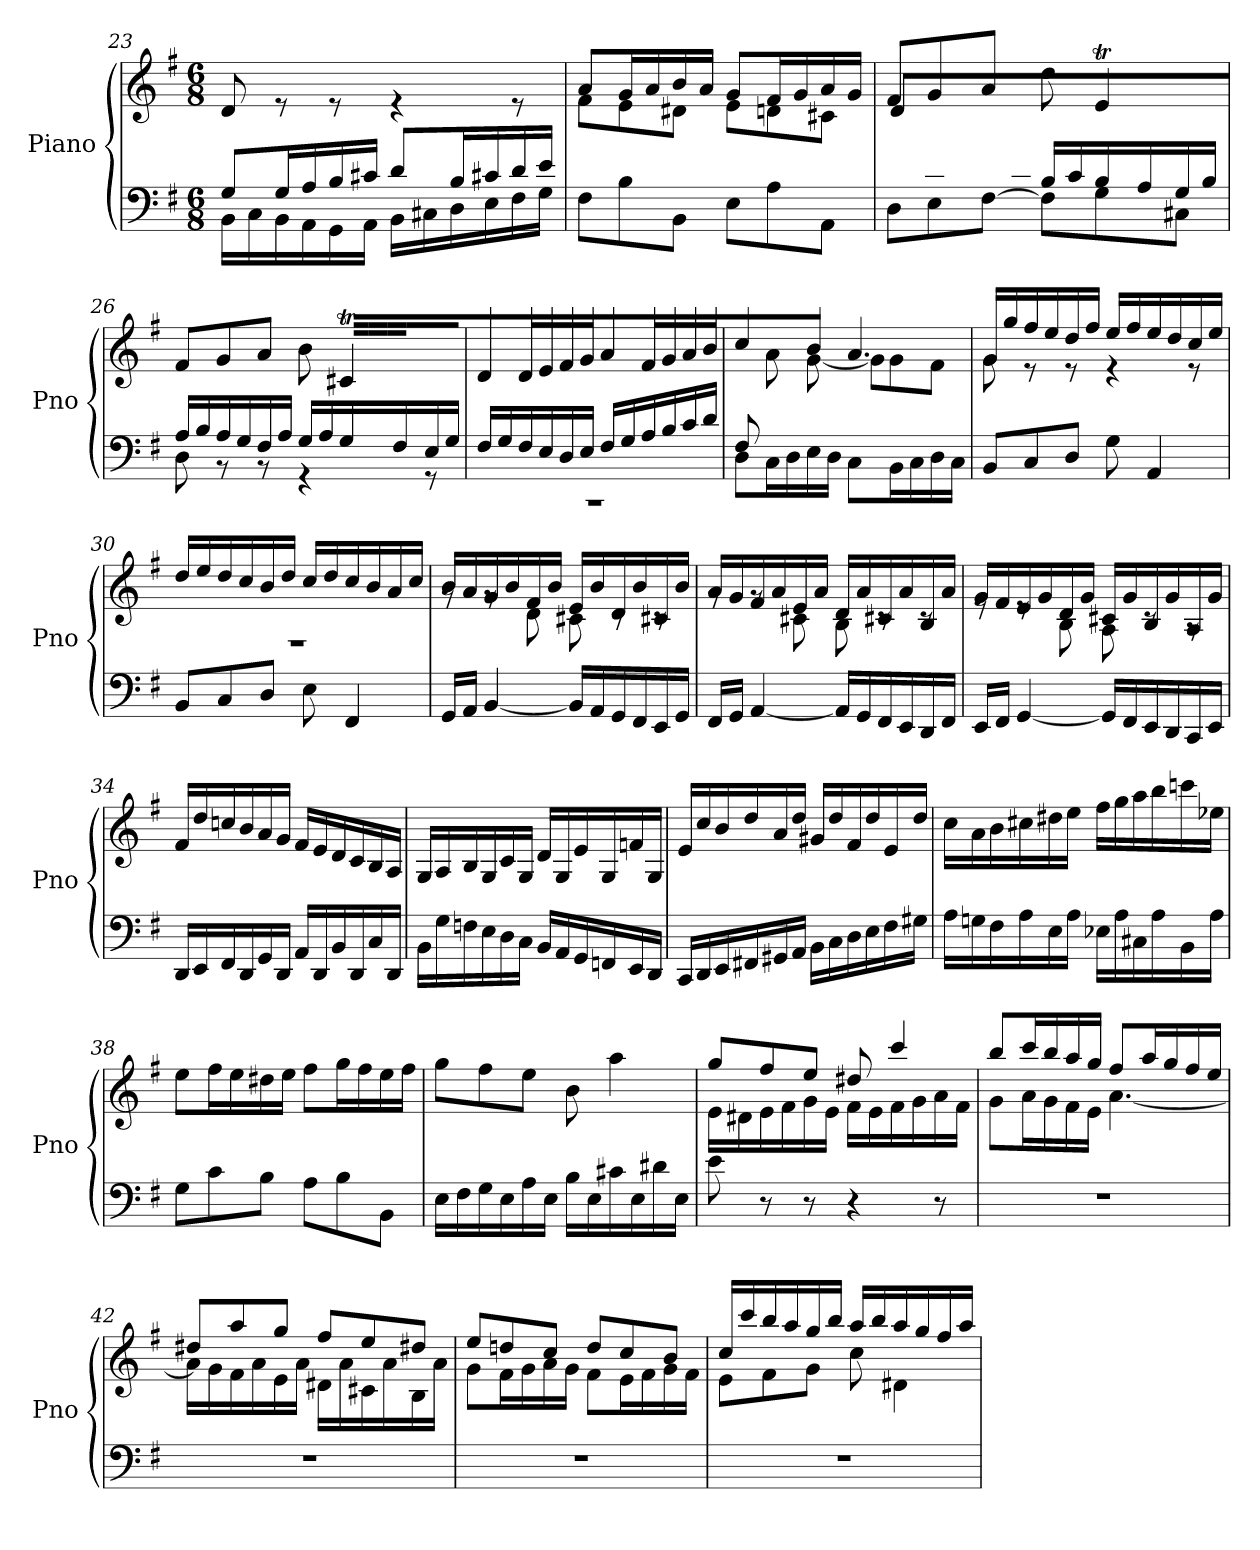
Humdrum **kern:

**kern	**kern
*part1	*part1
*staff2	*staff1
*I"Piano	*
*I'Pno	*
*clefF4	*clefG2
*k[f#]	*k[f#]
*M6/8	*M6/8
=23	=23
*^	*
8G/L	16BB\LL	8d/
.	16C\	.
16G/L	16BB\	8re
16A/	16AA\	.
16B/	16GG\	8re
16c#X/JJ	16AA\JJ	.
8d/L	16BB\LL	4re
.	16C#X\	.
16B/L	16D\	.
16c#X/	16E\	.
16d/	16F#\	8re
16e/JJ	16G\JJ	.
*v	*v	*
=24	=24
*	*^
8F#\L	8a/L	8f#\L
8B\	16g/L	8e\
.	16a/	.
8BB\J	16b/	8d#X\J
.	16a/JJ	.
8E\L	8g/L	8e\L
8A\	16f#/L	8dn\
.	16g/	.
8AA\J	16a/	8c#X\J
.	16g/JJ	.
=25	=25	=25
*^	*	*^
*	*^	*	*	*
2ryy	8ryy	8D\L	8f#/L	2ryy	8d\L
.	16c#X/L	8E\	8g/	.	2ryy
.	16B/	.	.	.	.
.	16A/	[8F#\J	8a/J	.	.
.	16cn/JJ	.	.	.	.
.	16B/LL	8F#\L]	8dd\	.	.
.	16c/	.	.	.	.
4ryy	16B/	8G\	4eT/	32f#!yy	.
.	.	.	.	32e!yy	.
.	16A/	.	.	32f#!yy	.
.	.	.	.	[16.e!yy	.
.	16G/	8C#X\J	.	.	8ryy
.	16B/JJ	.	.	16e!yy]	.
*	*	*	*	*v	*v
!!LO:LB:g=z
=26	=26	=26	=26	=26
2ryy	16A/LL	8D\	8f#/L	2ryy
.	16B/	.	.	.
.	16A/	8r	8g/	.
.	16G/	.	.	.
.	16F#/	8r	8a/J	.
.	16A/JJ	.	.	.
.	16G/LL	4r	8b\	.
.	16A/	.	.	.
4ryy	16G/	.	4c#Xt/	32d!yy
.	.	.	.	32c#!yy
.	16F#/	.	.	32d!yy
.	.	.	.	[16.c#!yy
.	16E/	8r	.	.
.	16G/JJ	.	.	16c#!yy]
*	*v	*v	*	*
*	*	*v	*v
=27	=27	=27
2.rCC	16F#/LL	8d/L
.	16G/	.
.	16F#/	16d/L
.	16E/	16e/
.	16D/	16f#/
.	16E/JJ	16g/JJ
.	16F#/LL	8a/L
.	16G/	.
.	16A/	16f#/L
.	16B/	16g/
.	16c/	16a/
.	16d/JJ	16b/JJ
=28	=28	=28
*	*	*^
8F#/L	8D\L	4cc/	8ryy
2ryy	16C\L	.	8a\
.	16D\	.	.
.	16E\	8b/	[8g\J
.	16D\JJ	.	.
.	8C\L	4.a/	8g\L]
.	16BB\L	.	8g\
.	16C\	.	.
8ryy	16D\	.	8f#\J
.	16C\JJ	.	.
*v	*v	*	*
=29	=29	=29
8BB/L	16g/LL	8g\
.	16gg/	.
8C/	16ff#/	8r
.	16ee/	.
8D/J	16dd/	8r
.	16ff#/JJ	.
8G\	16ee/LL	4r
.	16ff#/	.
4AA/	16ee/	.
.	16dd/	.
.	16cc/	8r
.	16ee/JJ	.
!!LO:LB:g=z	!!
=30	=30	=30
8BB/L	2.rF	16dd/LL
.	.	16ee/
8C/	.	16dd/
.	.	16cc/
8D/J	.	16b/
.	.	16dd/JJ
8E\	.	16cc/LL
.	.	16dd/
4FF#/	.	16cc/
.	.	16b/
.	.	16a/
.	.	16cc/JJ
=31	=31	=31
16GG/LL	16b/LL	8rg
16AA/JJ	16a/	.
[4BB/	16g/	8rg
.	16b/	.
.	16f#/	8d\
.	16b/JJ	.
16BB/LL]	16e/LL	8c#X\
16AA/	16b/	.
16GG/	16d/	8rc
16FF#/	16b/	.
16EE/	16c#X/	8rc
16GG/JJ	16b/JJ	.
=32	=32	=32
16FF#/LL	16a/LL	8rg
16GG/JJ	16g/	.
[4AA/	16f#/	8rg
.	16a/	.
.	16e/	8c#X\
.	16a/JJ	.
16AA/LL]	16d/LL	8B\
16GG/	16a/	.
16FF#/	16c#X/	8rc
16EE/	16a/	.
16DD/	16B/	8rc
16FF#/JJ	16a/JJ	.
=33	=33	=33
16EE/LL	16g/LL	8re
16FF#/JJ	16f#/	.
[4GG/	16e/	8re
.	16g/	.
.	16d/	8B\
.	16g/JJ	.
16GG/LL]	16c#X/LL	8A\
16FF#/	16g/	.
16EE/	16B/	8rc
16DD/	16g/	.
16CC/	16A/	8rA
16EE/JJ	16g/JJ	.
*	*v	*v
!!LO:LB:g=z
=34	=34
16DD/LL	16f#/LL
16EE/	16dd/
16FF#/	16ccn/
16DD/	16b/
16GG/	16a/
16DD/JJ	16g/JJ
16AA/LL	16f#/LL
16DD/	16e/
16BB/	16d/
16DD/	16c/
16C/	16B/
16DD/JJ	16A/JJ
=35	=35
16BB\LL	16G/LL
16G\	16A/
16Fn\	16B/
16E\	16G/
16D\	16c/
16C\JJ	16G/JJ
16BB/LL	16d/LL
16AA/	16G/
16GG/	16e/
16FFn/	16G/
16EE/	16fn/
16DD/JJ	16G/JJ
=36	=36
16CC/LL	16e/LL
16DD/	16cc/
16EE/	16b/
16FF#X/	16dd/
16GG#X/	16a/
16AA/JJ	16dd/JJ
16BB\LL	16g#X/LL
16C\	16dd/
16D\	16f#/
16E\	16dd/
16F#\	16e/
16G#X\JJ	16dd/JJ
!!LO:LB:g=z
=37	=37
16A\LL	16cc\LL
16Gn\	16a\
16F#\	16b\
16A\	16cc#X\
16E\	16dd#Xi\
16A\JJ	16ee\JJ
16E-Xj\LL	16ff#\LL
16A\	16gg\
16C#X\	16aa\
16A\	16bb\
16BB\	16cccn\
16A\JJ	16ee-Xj\JJ
=38	=38
8G\L	8ee\L
8c\	16ff#\L
.	16ee\
8B\J	16dd#X\
.	16ee\JJ
8A\L	8ff#\L
8B\	16gg\L
.	16ff#\
8BB\J	16ee\
.	16ff#\JJ
=39	=39
16E\LL	8gg\L
16F#\	.
16G\	8ff#\
16E\	.
16A\	8ee\J
16E\JJ	.
16B\LL	8b\
16E\	.
16c#X\	4aa\
16E\	.
16d#X\	.
16E\JJ	.
!!LO:LB:g=z
=40	=40
*	*^
8e\	8gg/L	16e\LL
.	.	16d#X\
8r	8ff#/	16e\
.	.	16f#\
8r	8ee/J	16g\
.	.	16e\JJ
4r	8dd#X/	16f#\LL
.	.	16e\
.	4ccc/	16f#\
.	.	16g\
8r	.	16a\
.	.	16f#\JJ
=41	=41	=41
2.r	8bb/L	8g\L
.	16ccc/L	16a\L
.	16bb/	16g\
.	16aa/	16f#\
.	16gg/JJ	16e\JJ
.	8ff#/L	[4.a\
.	16aa/L	.
.	16gg/	.
.	16ff#/	.
.	16ee/JJ	.
=42	=42	=42
2.r	8dd#X/L	16a\LL]
.	.	16g\
.	8aa/	16f#\
.	.	16a\
.	8gg/J	16e\
.	.	16a\JJ
.	8ff#/L	16d#X\LL
.	.	16a\
.	8ee/	16c#X\
.	.	16a\
.	8dd#X/J	16B\
.	.	16a\JJ
=43	=43	=43
2.r	8ee/L	8g\L
.	8ddn/	16f#\L
.	.	16g\
.	8cc/J	16a\
.	.	16g\JJ
.	8dd/L	8f#\L
.	8cc/	16e\L
.	.	16f#\
.	8b/J	16g\
.	.	16f#\JJ
!!LO:PB:g=z	!!
=44	=44	=44
2.r	16cc/LL	8e\L
.	16ccc/	.
.	16bb/	8f#\
.	16aa/	.
.	16gg/	8g\J
.	16bb/JJ	.
.	16aa/LL	8cc\
.	16bb/	.
.	16aa/	4d#X\
.	16gg/	.
.	16ff#/	.
.	16aa/JJ	.
*	*v	*v
=	=
*-	*-
